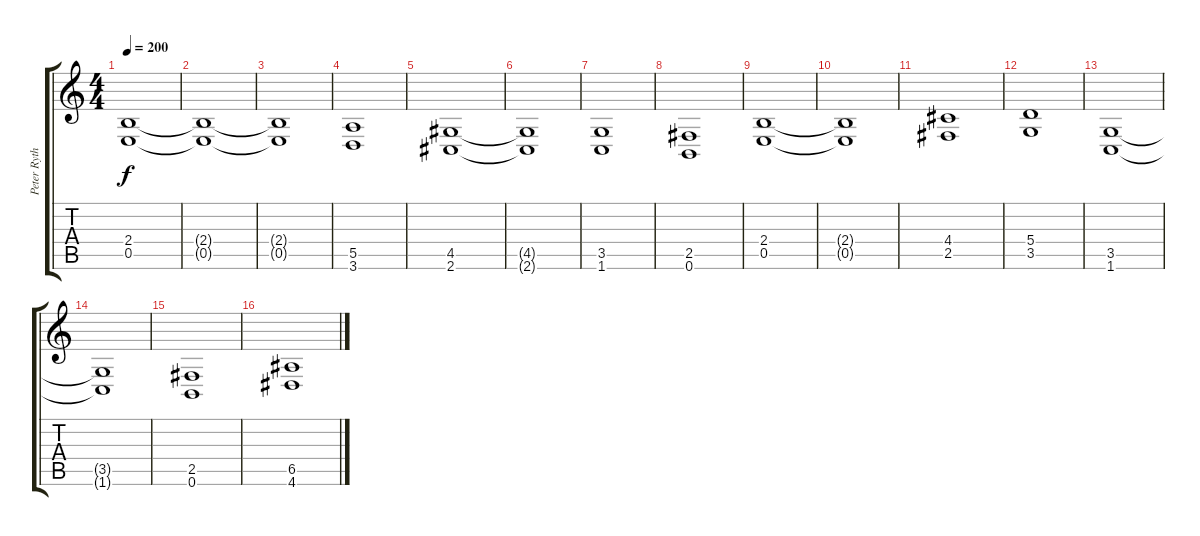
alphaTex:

\track ("Peter Ryth." "Peter Ryth") {instrument overdrivenguitar}
\staff {score tabs}
\tuning (B3 Gb3 D3 A2 E2 B1) {hide}
\ts (4 4)
\section ("" "")
\tempo 200
\clef g2
\ks c
(2.4 0.5).1{dy f instrument overdrivenguitar} |
(2.4{t} 0.5{t}).1 |
(2.4{t} 0.5{t}).1 |
(5.5 3.6).1 |
(4.5 2.6).1 |
(4.5{t} 2.6{t}).1 |
(3.5 1.6).1 |
(2.5 0.6).1 |
(2.4 0.5).1 |
(2.4{t} 0.5{t}).1 |
(4.4 2.5).1 |
(5.4 3.5).1 |
(3.5 1.6).1 |
(3.5{t} 1.6{t}).1 |
(2.5 0.6).1 |
(6.5 4.6).1
